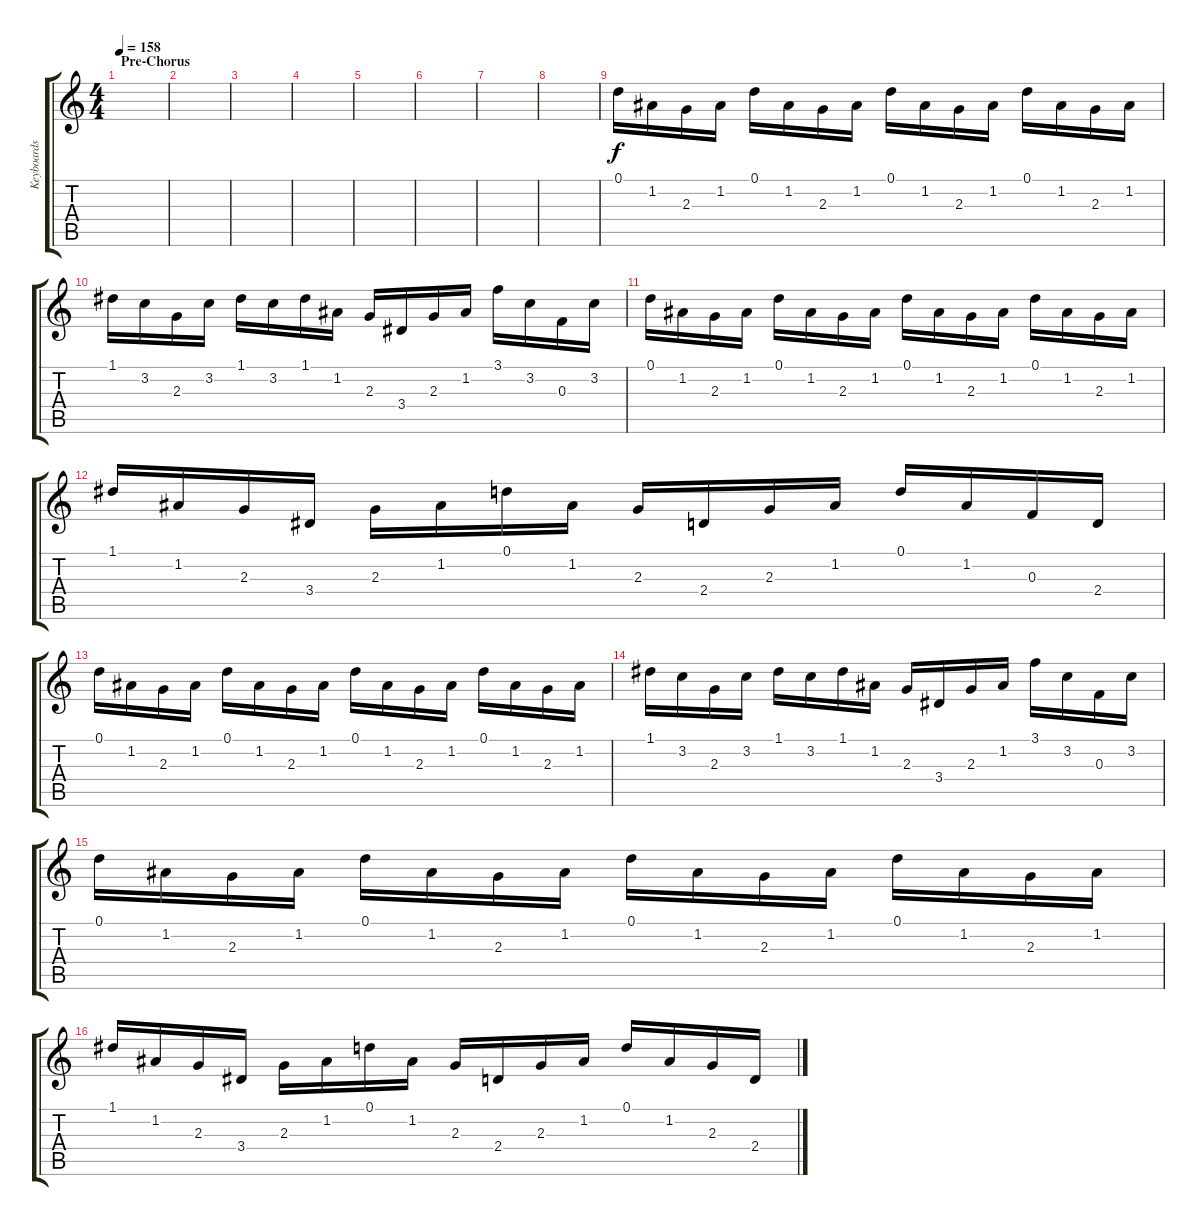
\track ("Keyboards" "Keyboards") {instrument fx5brightness}
\staff {score tabs}
\tuning (D5 A4 F4 C4 G3 D3) {hide}
\ts (4 4)
\section ("" "Pre-Chorus")
\tempo 158
\clef g2
\ks c
|
|
|
|
|
|
|
|
0.1.16{volume 10} 1.2.16 2.3.16 1.2.16 0.1.16 1.2.16 2.3.16 1.2.16 0.1.16 1.2.16 2.3.16 1.2.16 0.1.16 1.2.16 2.3.16 1.2.16 |
1.1.16 3.2.16 2.3.16 3.2.16 1.1.16 3.2.16 1.1.16 1.2.16 2.3.16 3.4.16 2.3.16 1.2.16 3.1.16 3.2.16 0.3.16 3.2.16 |
0.1.16 1.2.16 2.3.16 1.2.16 0.1.16 1.2.16 2.3.16 1.2.16 0.1.16 1.2.16 2.3.16 1.2.16 0.1.16 1.2.16 2.3.16 1.2.16 |
1.1.16 1.2.16 2.3.16 3.4.16 2.3.16 1.2.16 0.1.16 1.2.16 2.3.16 2.4.16 2.3.16 1.2.16 0.1.16 1.2.16 0.3.16 2.4.16 |
0.1.16 1.2.16 2.3.16 1.2.16 0.1.16 1.2.16 2.3.16 1.2.16 0.1.16 1.2.16 2.3.16 1.2.16 0.1.16 1.2.16 2.3.16 1.2.16 |
1.1.16 3.2.16 2.3.16 3.2.16 1.1.16 3.2.16 1.1.16 1.2.16 2.3.16 3.4.16 2.3.16 1.2.16 3.1.16 3.2.16 0.3.16 3.2.16 |
0.1.16 1.2.16 2.3.16 1.2.16 0.1.16 1.2.16 2.3.16 1.2.16 0.1.16 1.2.16 2.3.16 1.2.16 0.1.16 1.2.16 2.3.16 1.2.16 |
1.1.16 1.2.16 2.3.16 3.4.16 2.3.16 1.2.16 0.1.16 1.2.16 2.3.16 2.4.16 2.3.16 1.2.16 0.1.16 1.2.16 2.3.16 2.4.16
